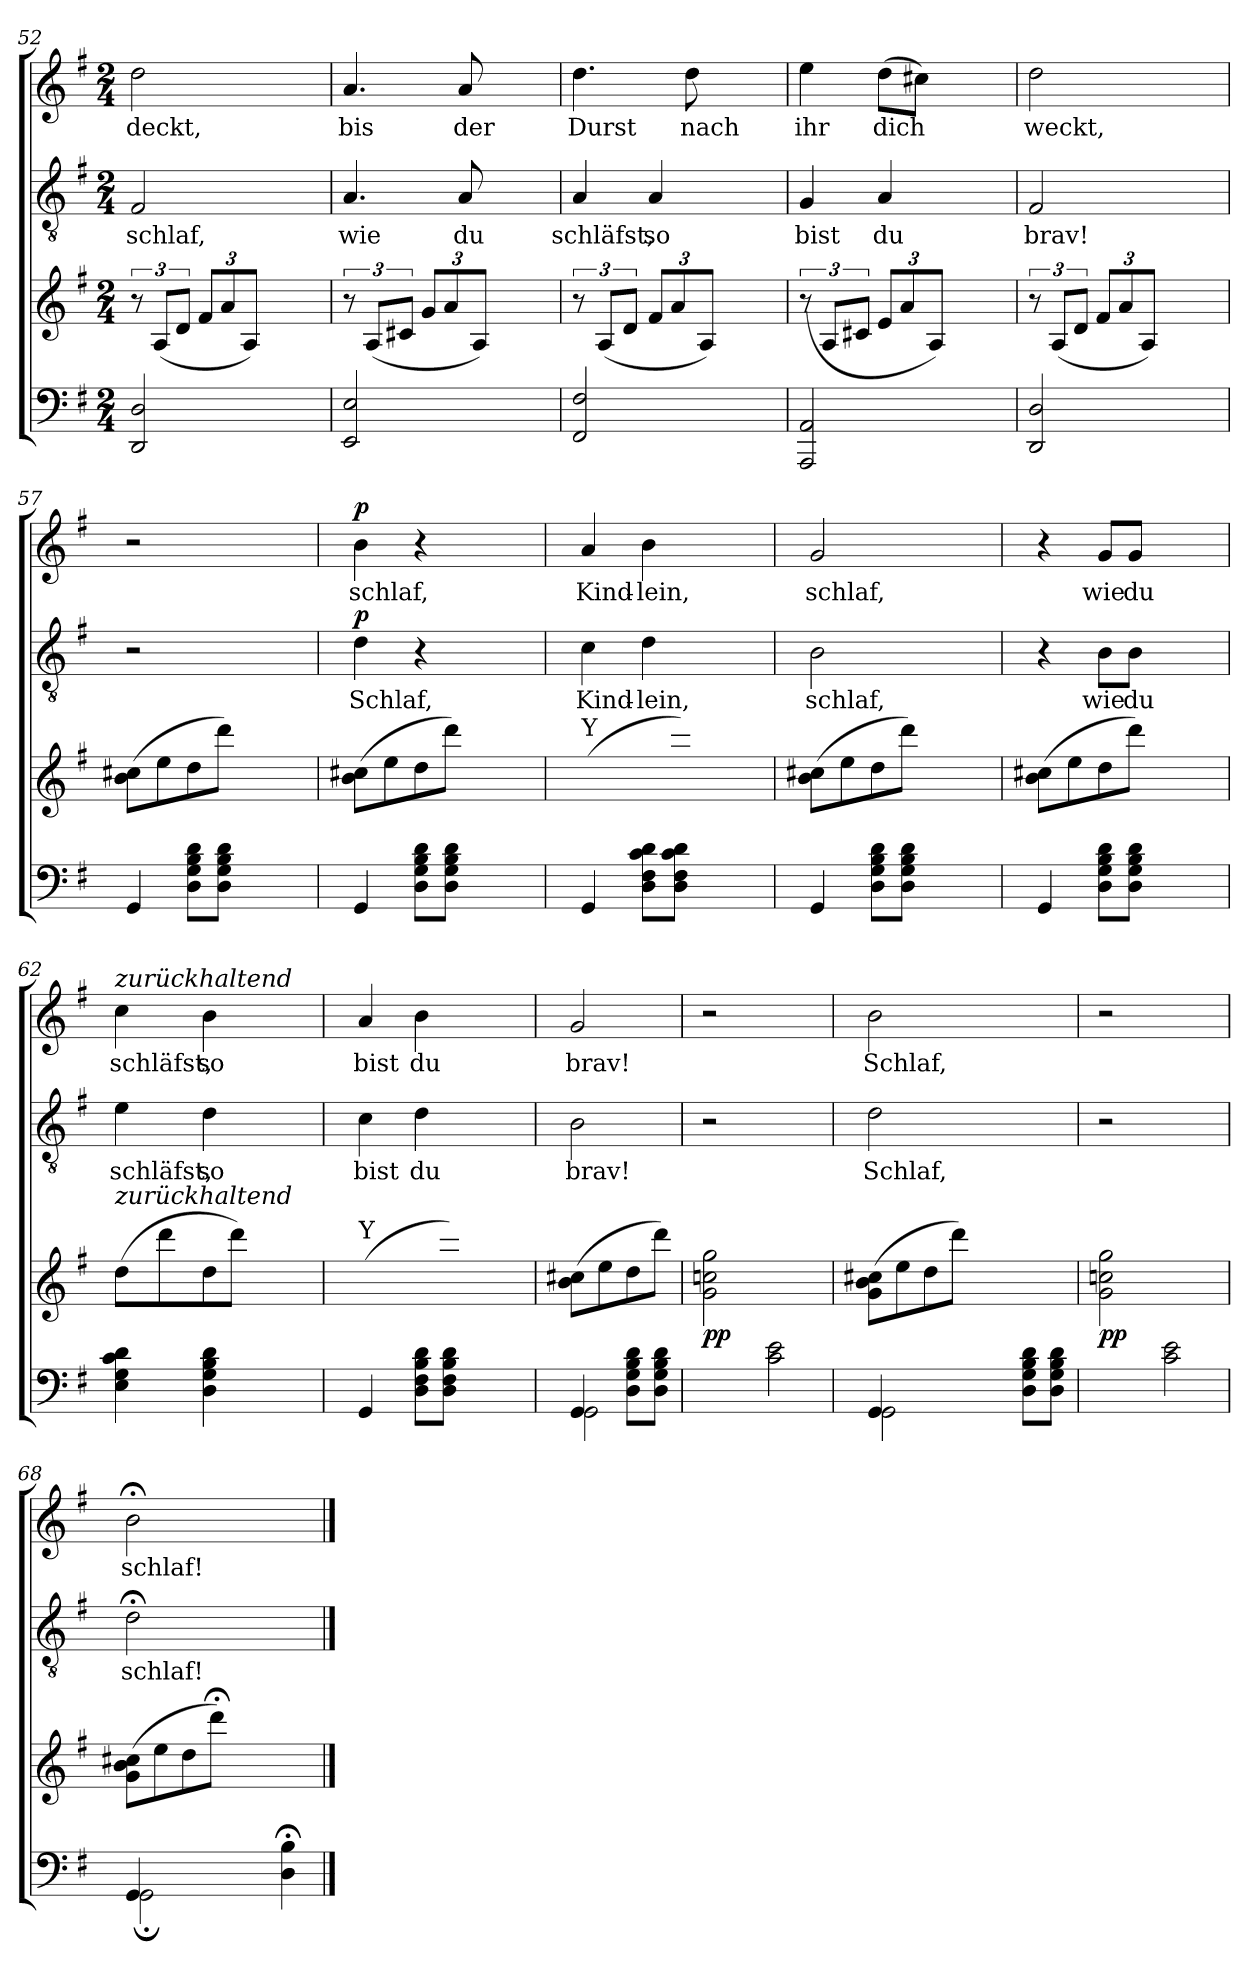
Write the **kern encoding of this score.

**kern	**kern	**dynam	**kern	**text	**dynam	**kern	**text	**dynam
*part3	*part3	*part3	*part2	*part2	*part2	*part1	*part1	*part1
*staff4	*staff3	*staff3/4	*staff2	*staff2	*staff2	*staff1	*staff1	*staff1
*clefF4	*clefG2	*	*clefGv2	*	*	*clefG2	*	*
*k[f#]	*k[f#]	*	*k[f#]	*	*	*k[f#]	*	*
*G:	*G:	*	*G:	*	*	*G:	*	*
*M2/4	*M2/4	*	*M2/4	*	*	*M2/4	*	*
=52	=52	=52	=52	=52	=52	=52	=52	=52
!	!	!	!	!LO:LY:b	!	!	!LO:LY:b	!
2DD/ 2D/	12r	.	2F#/	schlaf,	.	2dd\	-deckt,	.
.	(<12A/L	.	.	.	.	.	.	.
.	12d/J	.	.	.	.	.	.	.
*	*Xbrackettup	*	*	*	*	*	*	*
.	12f#/L	.	.	.	.	.	.	.
.	12a/	.	.	.	.	.	.	.
.	12A/J)	.	.	.	.	.	.	.
2ryy	2ryy	.	2ryy	.	.	2ryy	.	.
=53	=53	=53	=53	=53	=53	=53	=53	=53
*	*brackettup	*	*	*	*	*	*	*
!	!	!	!	!LO:LY:b	!	!	!LO:LY:b	!
2EE/ 2E/	12r	.	4.A/	wie	.	4.a/	bis	.
.	(<12A/L	.	.	.	.	.	.	.
.	12c#X/J	.	.	.	.	.	.	.
*	*Xbrackettup	*	*	*	*	*	*	*
.	12g/L	.	.	.	.	.	.	.
.	12a/	.	.	.	.	.	.	.
!	!	!	!	!LO:LY:b	!	!	!LO:LY:b	!
.	.	.	8A/	du	.	8a/	der	.
.	12A/J)	.	.	.	.	.	.	.
2ryy	2ryy	.	2ryy	.	.	2ryy	.	.
=54	=54	=54	=54	=54	=54	=54	=54	=54
*	*brackettup	*	*	*	*	*	*	*
!	!	!	!	!LO:LY:b	!	!	!LO:LY:b	!
2FF#/ 2F#/	12r	.	4A/	schläfst,	.	4.dd\	Durst	.
.	(<12A/L	.	.	.	.	.	.	.
.	12d/J	.	.	.	.	.	.	.
*	*Xbrackettup	*	*	*	*	*	*	*
!	!	!	!	!LO:LY:b	!	!	!	!
.	12f#/L	.	4A/	so	.	.	.	.
.	12a/	.	.	.	.	.	.	.
!	!	!	!	!	!	!	!LO:LY:b	!
.	.	.	.	.	.	8dd\	nach	.
.	12A/J)	.	.	.	.	.	.	.
2ryy	2ryy	.	2ryy	.	.	2ryy	.	.
!!LO:PB:g=z
=55	=55	=55	=55	=55	=55	=55	=55	=55
*	*brackettup	*	*	*	*	*	*	*
!	!	!	!	!LO:LY:b	!	!	!LO:LY:b	!
2AAA/ 2AA/	(<12r	.	4G/	bist	.	4ee\	ihr	.
.	12A/L	.	.	.	.	.	.	.
.	12c#X/J	.	.	.	.	.	.	.
*	*Xbrackettup	*	*	*	*	*	*	*
!	!	!	!	!LO:LY:b	!	!	!LO:LY:b	!
.	12e/L	.	4A/	du	.	(>8dd\L	dich	.
.	12a/	.	.	.	.	.	.	.
.	.	.	.	.	.	8cc#X\J)	.	.
.	12A/J)	.	.	.	.	.	.	.
2ryy	2ryy	.	2ryy	.	.	2ryy	.	.
!!LO:PB:g=z
=56	=56	=56	=56	=56	=56	=56	=56	=56
*	*brackettup	*	*	*	*	*	*	*
!	!	!	!	!LO:LY:b	!	!	!LO:LY:b	!
2DD/ 2D/	12r	.	2F#/	brav!	.	2dd\	weckt,	.
.	(<12A/L	.	.	.	.	.	.	.
.	12d/J	.	.	.	.	.	.	.
*	*Xbrackettup	*	*	*	*	*	*	*
.	12f#/L	.	.	.	.	.	.	.
.	12a/	.	.	.	.	.	.	.
.	12A/J)	.	.	.	.	.	.	.
2ryy	2ryy	.	2ryy	.	.	2ryy	.	.
=57	=57	=57	=57	=57	=57	=57	=57	=57
4GG/	(>8b\ 8cc#X\L	.	2r	.	.	2r	.	.
.	8ee\	.	.	.	.	.	.	.
8D\ 8G\ 8B\ 8d\L	8dd\	.	.	.	.	.	.	.
8D\ 8G\ 8B\ 8d\J	8ddd\J)	.	.	.	.	.	.	.
2ryy	2ryy	.	2ryy	.	.	2ryy	.	.
=58	=58	=58	=58	=58	=58	=58	=58	=58
!	!	!	!	!LO:LY:b	!LO:DY:b	!	!LO:LY:b	!LO:DY:b
4GG/	(>8b\ 8cc#X\L	.	4d\	Schlaf,	p	4b\	schlaf,	p
.	8ee\	.	.	.	.	.	.	.
8D\ 8G\ 8B\ 8d\L	8dd\	.	4r	.	.	4r	.	.
8D\ 8G\ 8B\ 8d\J	8ddd\J)	.	.	.	.	.	.	.
2ryy	2ryy	.	2ryy	.	.	2ryy	.	.
=59	=59	=59	=59	=59	=59	=59	=59	=59
!	!LO:TX:a:t=Y	!	!	!	!	!	!	!
!	!	!	!	!LO:LY:b	!	!	!LO:LY:b	!
4GG/	(>8cc\yy 8dd-X\yyL	.	4c\	Kind-	.	4a/	Kind-	.
.	8ee\	.	.	.	.	.	.	.
!	!	!	!	!LO:LY:b	!	!	!LO:LY:b	!
8D\ 8F#\ 8c\ 8d\L	8ddn\	.	4d\	-lein,	.	4b\	-lein,	.
8D\ 8F#\ 8c\ 8d\J	8ddd\J)	.	.	.	.	.	.	.
2ryy	2ryy	.	2ryy	.	.	2ryy	.	.
=60	=60	=60	=60	=60	=60	=60	=60	=60
!	!	!	!	!LO:LY:b	!	!	!LO:LY:b	!
4GG/	(>8b\ 8cc#X\L	.	2B\	schlaf,	.	2g/	schlaf,	.
.	8ee\	.	.	.	.	.	.	.
8D\ 8G\ 8B\ 8d\L	8dd\	.	.	.	.	.	.	.
8D\ 8G\ 8B\ 8d\J	8ddd\J)	.	.	.	.	.	.	.
2ryy	2ryy	.	2ryy	.	.	2ryy	.	.
=61	=61	=61	=61	=61	=61	=61	=61	=61
4GG/	(>8b\ 8cc#X\L	.	4r	.	.	4r	.	.
.	8ee\	.	.	.	.	.	.	.
!	!	!	!	!LO:LY:b	!	!	!LO:LY:b	!
8D\ 8G\ 8B\ 8d\L	8dd\	.	8B\L	wie	.	8g/L	wie	.
!	!	!	!	!LO:LY:b	!	!	!LO:LY:b	!
8D\ 8G\ 8B\ 8d\J	8ddd\J)	.	8B\J	du	.	8g/J	du	.
2ryy	2ryy	.	2ryy	.	.	2ryy	.	.
!!LO:LB:g=z
=62	=62	=62	=62	=62	=62	=62	=62	=62
!	!	!	!	!	!	!LO:TX:a:i:t=zurückhaltend	!	!
!	!LO:TX:a:i:t=zurückhaltend	!	!	!	!	!	!	!
!	!	!	!	!LO:LY:b	!	!	!LO:LY:b	!
4E\ 4G\ 4c\ 4d\	(>8dd\L	.	4e\	schläfst,	.	4cc\	schläfst,	.
.	8ddd\	.	.	.	.	.	.	.
!	!	!	!	!LO:LY:b	!	!	!LO:LY:b	!
4D\ 4G\ 4B\ 4d\	8dd\	.	4d\	so	.	4b\	so	.
.	8ddd\J)	.	.	.	.	.	.	.
2ryy	2ryy	.	2ryy	.	.	2ryy	.	.
=63	=63	=63	=63	=63	=63	=63	=63	=63
!	!LO:TX:a:t=Y	!	!	!	!	!	!	!
!	!	!	!	!LO:LY:b	!	!	!LO:LY:b	!
4GG/	(>8cc\yy 8dd-X\yyL	.	4c\	bist	.	4a/	bist	.
.	8ee\	.	.	.	.	.	.	.
!	!	!	!	!LO:LY:b	!	!	!LO:LY:b	!
8D\ 8F#\ 8B\ 8d\L	8ddn\	.	4d\	du	.	4b\	du	.
8D\ 8F#\ 8B\ 8d\J	8ddd\J)	.	.	.	.	.	.	.
2ryy	2ryy	.	2ryy	.	.	2ryy	.	.
=64	=64	=64	=64	=64	=64	=64	=64	=64
*^	*	*	*	*	*	*	*	*
!	!	!	!	!	!LO:LY:b	!	!	!LO:LY:b	!
4GG/	2GG\	(>8b\ 8cc#X\L	.	2B\	brav!	.	2g/	brav!	.
.	.	8ee\	.	.	.	.	.	.	.
8D\ 8G\ 8B\ 8d\L	.	8dd\	.	.	.	.	.	.	.
8D\ 8G\ 8B\ 8d\J	.	8ddd\J)	.	.	.	.	.	.	.
=65	=65	=65	=65	=65	=65	=65	=65	=65	=65
!	!	!	!LO:DY:b	!	!	!	!	!	!
2ryy	2ryy	2g\ 2ccn\ 2gg\	pp	2r	.	.	2r	.	.
2ryy	2c\ 2e\	2ryy	.	2ryy	.	.	2ryy	.	.
=66	=66	=66	=66	=66	=66	=66	=66	=66	=66
!	!	!	!	!	!LO:LY:b	!	!	!LO:LY:b	!
4GG/	2GG\	(>8g\ 8b\ 8cc#X\L	.	2d\	Schlaf,	.	2b\	Schlaf,	.
.	.	8ee\	.	.	.	.	.	.	.
2ryy	.	8dd\	.	.	.	.	.	.	.
.	.	8ddd\J)	.	.	.	.	.	.	.
.	2ryy	2ryy	.	2ryy	.	.	2ryy	.	.
8D\ 8G\ 8B\ 8d\L	.	.	.	.	.	.	.	.	.
8D\ 8G\ 8B\ 8d\J	.	.	.	.	.	.	.	.	.
=67	=67	=67	=67	=67	=67	=67	=67	=67	=67
!	!	!	!LO:DY:b	!	!	!	!	!	!
2ryy	2ryy	2g\ 2ccn\ 2gg\	pp	2r	.	.	2r	.	.
2ryy	2c\ 2e\	2ryy	.	2ryy	.	.	2ryy	.	.
=68	=68	=68	=68	=68	=68	=68	=68	=68	=68
!	!	!	!	!	!LO:LY:b	!	!	!LO:LY:b	!
4GG/	2GG;\	(>8g\ 8b\ 8cc#X\L	.	2d;<\	schlaf!	.	2b;<\	schlaf!	.
.	.	8ee\	.	.	.	.	.	.	.
2ryy	.	8dd\	.	.	.	.	.	.	.
.	.	8ddd;<\J)	.	.	.	.	.	.	.
.	2ryy	2ryy	.	2ryy	.	.	2ryy	.	.
4D\;< 4B\;<	.	.	.	.	.	.	.	.	.
*v	*v	*	*	*	*	*	*	*	*
==	==	==	==	==	==	==	==	==
*-	*-	*-	*-	*-	*-	*-	*-	*-
